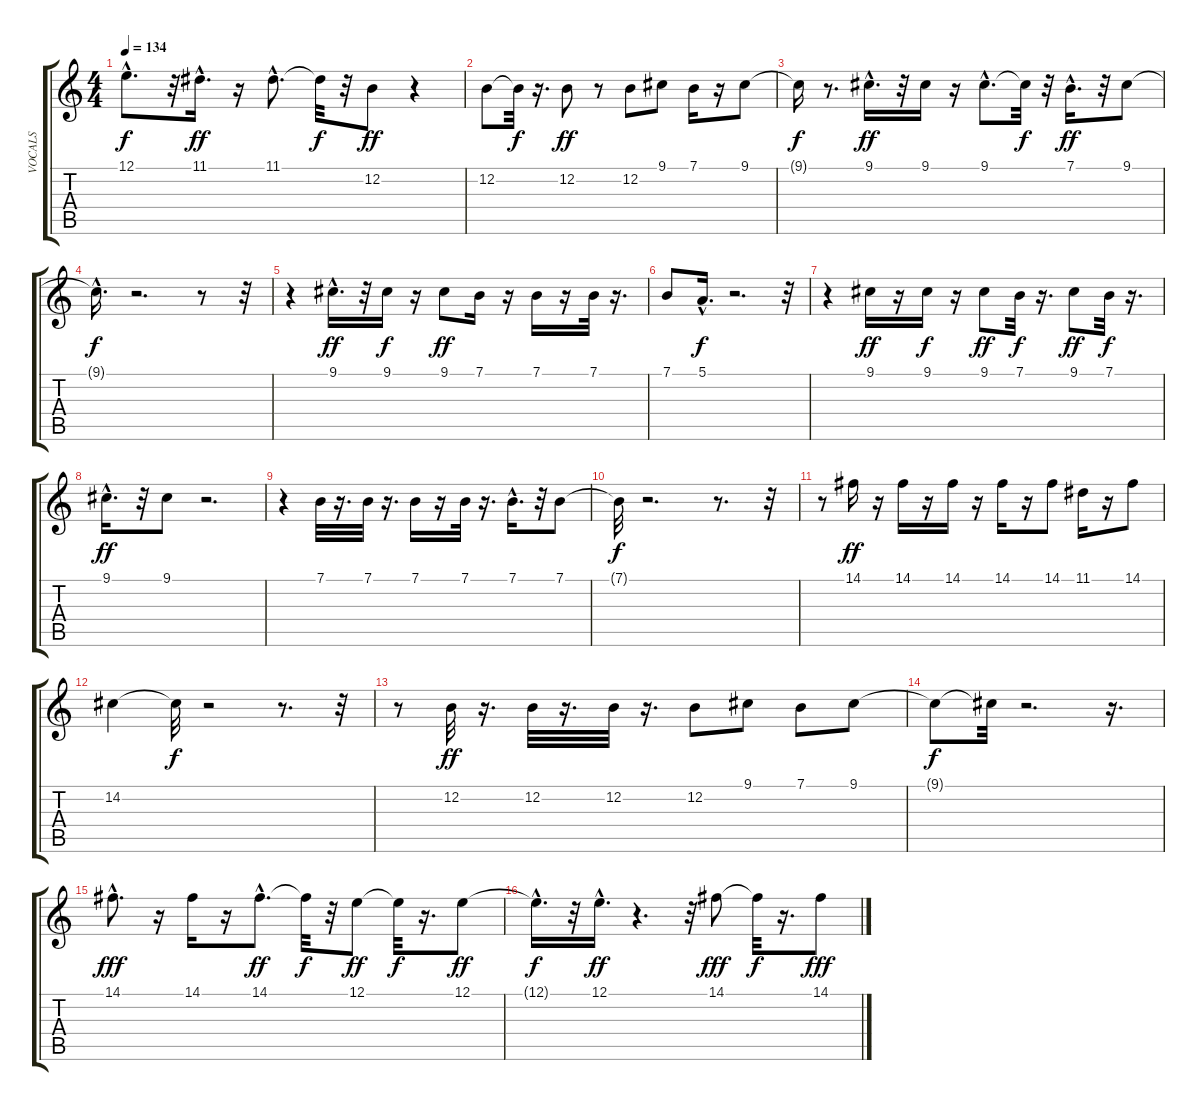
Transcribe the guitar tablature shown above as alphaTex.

\track ("VOCALS" "VOCALS") {instrument lead1square}
\staff {score tabs}
\tuning (E4 B3 G3 D3 A2 E2) {hide}
\ts (4 4)
\tempo 134
\clef g2
\ks c
12.1{hac}.8{d dy f} r.32 11.1{hac}.16{d dy ff} r.16 11.1{hac}.8{d} 11.1{t}.32{dy f} r.32 12.2.8{dy ff} r.4 |
12.2.8 12.2{t}.32{dy f} r.16{d} 12.2.8{dy ff} r.8 12.2.8 9.1.8 7.1.16 r.16 9.1.8 |
9.1{t}.16{dy f} r.8{d} 9.1{hac}.16{d dy ff} r.32 9.1.16 r.16 9.1{hac}.8{d} 9.1{t}.32{dy f} r.32 7.1{hac}.16{d dy ff} r.32 9.1.8 |
9.1{hac t}.16{d dy f} r.2{d} r.8 r.32 |
r.4 9.1{hac}.16{d dy ff} r.32 9.1.16{dy f} r.16 9.1.8{dy ff} 7.1.16 r.16 7.1.16 r.16 7.1.32 r.16{d} |
7.1.8 5.1{hac}.16{d dy f} r.2{d} r.32 |
r.4 9.1.16{dy ff} r.16 9.1.16{dy f} r.16 9.1.8{dy ff} 7.1.32{dy f} r.16{d} 9.1.8{dy ff} 7.1.32{dy f} r.16{d} |
9.1{hac}.16{d dy ff} r.32 9.1.8 r.2{d} |
r.4 7.1.32 r.16{d} 7.1.32 r.16{d} 7.1.16 r.16 7.1.32 r.16{d} 7.1{hac}.16{d} r.32 7.1.8 |
7.1{t}.32{dy f} r.2{d} r.8{d} r.32 |
r.8 14.1.16{dy ff} r.16 14.1.16 r.16 14.1.16 r.16 14.1.16 r.16 14.1.8 11.1.16 r.16 14.1.8 |
14.2.4 14.2{t}.32{dy f} r.2 r.8{d} r.32 |
r.8 12.2.32{dy ff} r.16{d} 12.2.32 r.16{d} 12.2.32 r.16{d} 12.2.8 9.1.8 7.1.8 9.1.8 |
9.1{t}.8{dy f} 9.1{t}.32 r.2{d} r.16{d} |
14.1{hac}.8{d dy fff} r.16 14.1.16 r.16 14.1{hac}.8{d dy ff} 14.1{t}.32{dy f} r.32 12.1.8{dy ff} 12.1{t}.32{dy f} r.16{d} 12.1.8{dy ff} |
12.1{hac t}.16{d dy f} r.32 12.1{hac}.16{d dy ff} r.4{d} r.32 14.1.8{dy fff} 14.1{t}.32{dy f} r.16{d} 14.1.8{dy fff}
